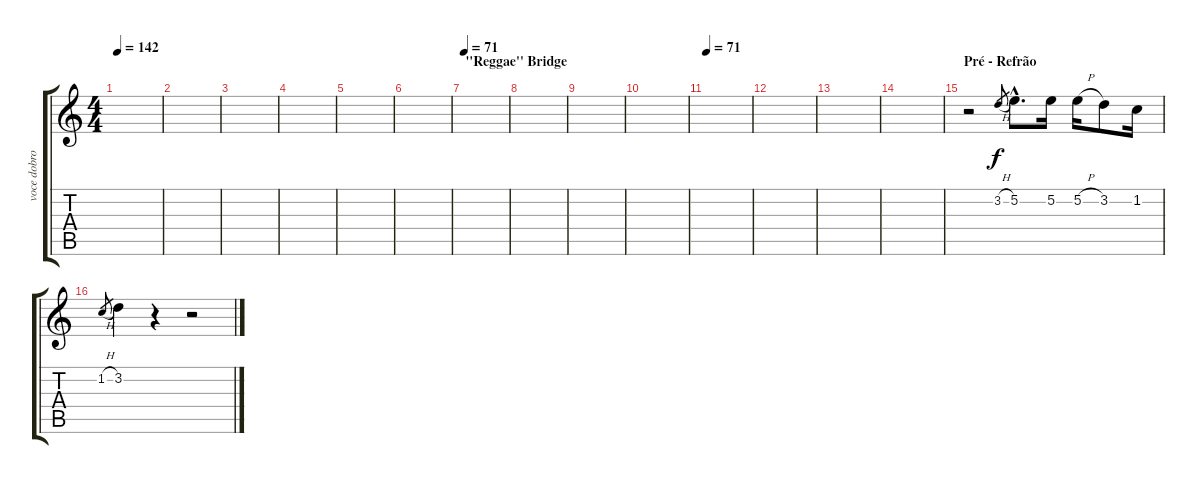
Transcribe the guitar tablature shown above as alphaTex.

\track ("voce dobro" "voce dobro") {instrument acousticguitarnylon}
\staff {score tabs}
\tuning (E4 B3 G3 D3 A2 E2) {hide}
\ts (4 4)
\tempo 142
\clef g2
\ks c
|
|
|
|
|
|
\section ("" "''Reggae'' Bridge")
\tempo 71
|
|
|
|
\tempo 71
|
|
|
|
\section ("" "Pré - Refrão")
r.2 3.2{h}.8{gr} 5.2{hac}.8{d} 5.2.16 5.2{h}.16 3.2.8 1.2.16 |
1.2{h}.8{gr} 3.2.4 r.4 r.2
